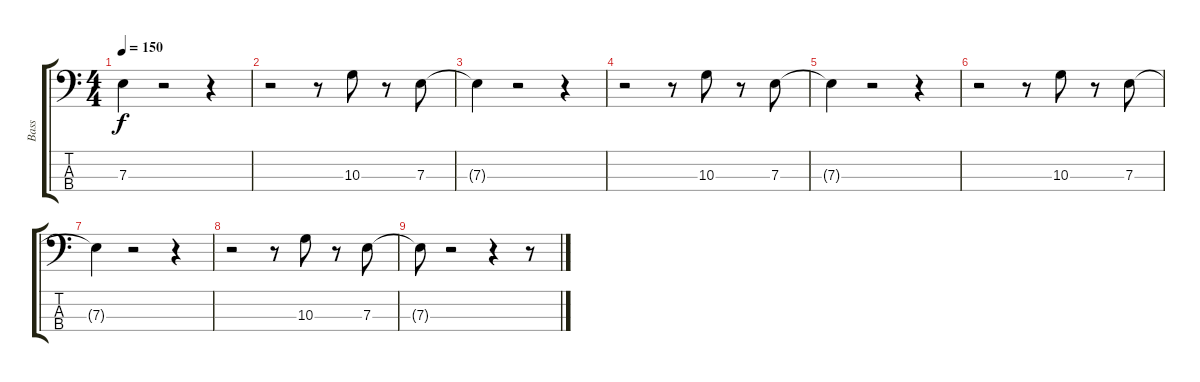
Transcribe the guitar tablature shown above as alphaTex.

\track ("Bass" "Bass") {instrument electricbassfinger}
\staff {score tabs}
\tuning (G2 D2 A1 E1) {hide}
\ts (4 4)
\tempo 150
\clef f4
\ks c
7.3.4{dy f} r.2 r.4 |
r.2 r.8 10.3.8 r.8 7.3.8 |
7.3{t}.4 r.2 r.4 |
r.2 r.8 10.3.8 r.8 7.3.8 |
7.3{t}.4 r.2 r.4 |
r.2 r.8 10.3.8 r.8 7.3.8 |
7.3{t}.4 r.2 r.4 |
r.2 r.8 10.3.8 r.8 7.3.8 |
7.3{t}.8 r.2 r.4 r.8
